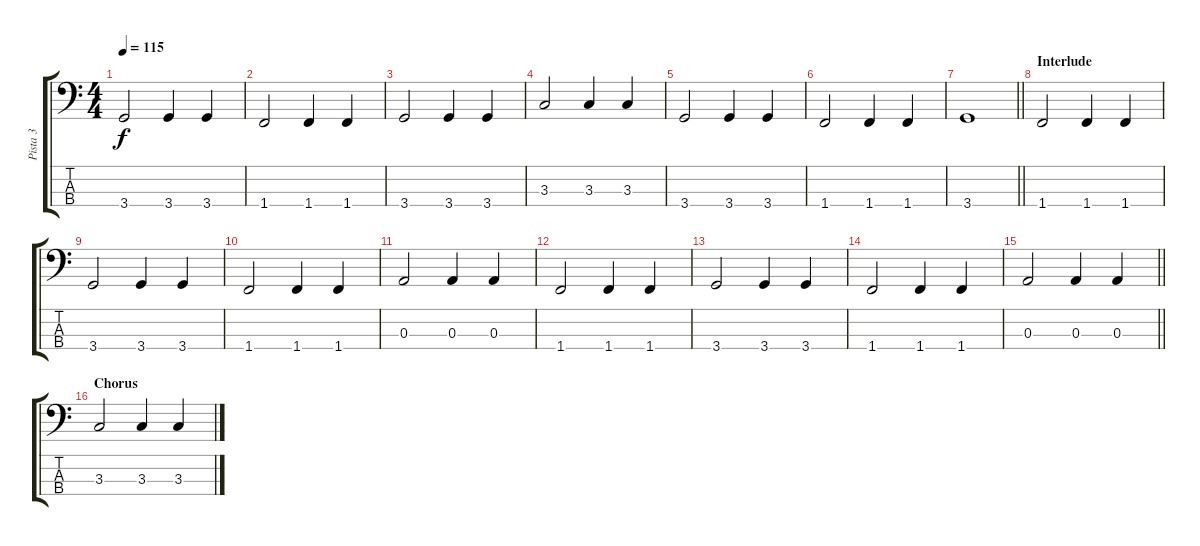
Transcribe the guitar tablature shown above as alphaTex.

\track ("Pista 3" "Pista 3") {instrument electricbassfinger}
\staff {score tabs}
\tuning (G2 D2 A1 E1) {hide}
\ts (4 4)
\tempo 115
\clef f4
\ks c
3.4.2{dy f} 3.4.4 3.4.4 |
1.4.2 1.4.4 1.4.4 |
3.4.2 3.4.4 3.4.4 |
3.3.2 3.3.4 3.3.4 |
3.4.2 3.4.4 3.4.4 |
1.4.2 1.4.4 1.4.4 |
\barLineRight lightlight
3.4.1 |
\section ("" "Interlude")
1.4.2 1.4.4 1.4.4 |
3.4.2 3.4.4 3.4.4 |
1.4.2 1.4.4 1.4.4 |
0.3.2 0.3.4 0.3.4 |
1.4.2 1.4.4 1.4.4 |
3.4.2 3.4.4 3.4.4 |
1.4.2 1.4.4 1.4.4 |
\barLineRight lightlight
0.3.2 0.3.4 0.3.4 |
\section ("" "Chorus")
3.3.2 3.3.4 3.3.4
